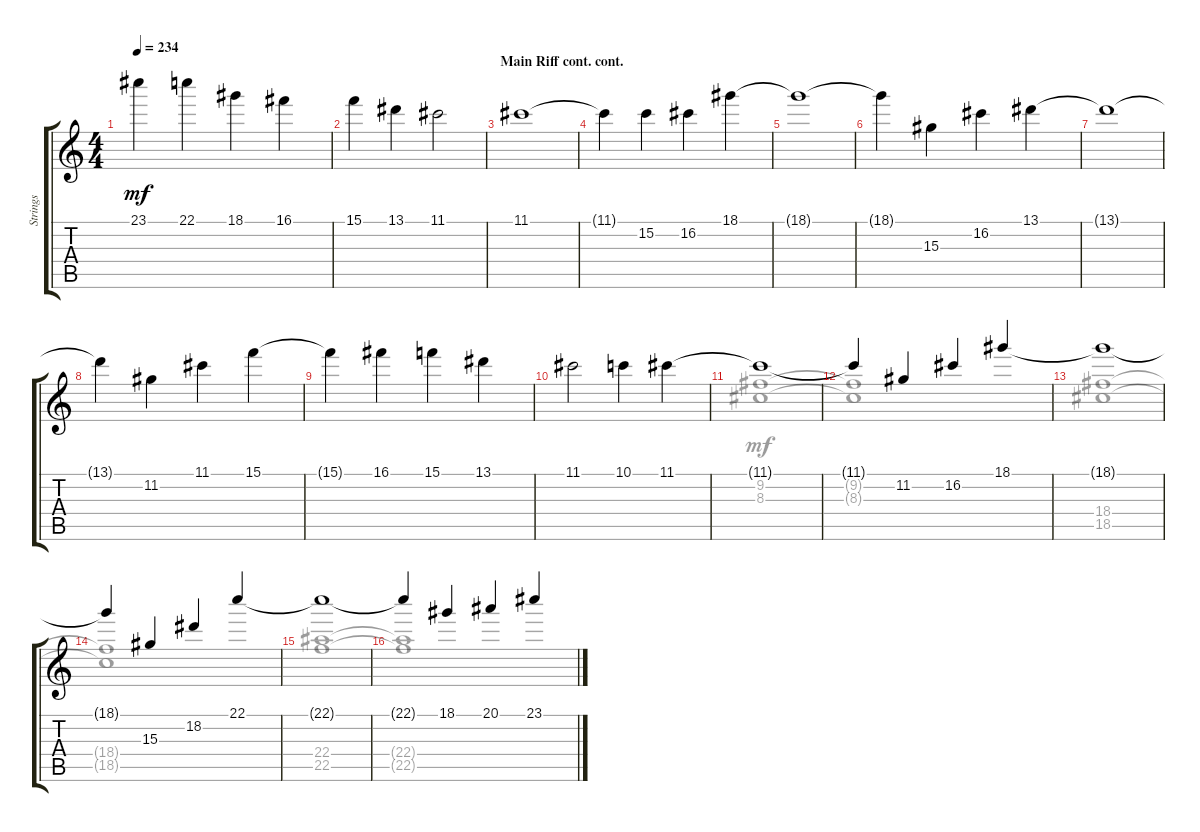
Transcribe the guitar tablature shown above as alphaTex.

\track ("Strings" "Strings") {instrument electricguitarclean}
\staff {score tabs}
\tuning (D4 A3 F3 C3 G2 C2) {hide}
\voice
\ts (4 4)
\tempo 234
\clef g2
\ks aminor
23.1{t}.4{dy mf} 22.1.4 18.1.4 16.1.4 |
15.1.4 13.1.4 11.1.2 |
\section ("" "Main Riff cont. cont.")
11.1.1 |
11.1{t}.4 15.2.4 16.2.4 18.1.4 |
18.1{t}.1 |
18.1{t}.4 15.3.4 16.2.4 13.1.4 |
13.1{t}.1 |
13.1{t}.4 11.2.4 11.1.4 15.1.4 |
15.1{t}.4 16.1.4 15.1.4 13.1.4 |
11.1.2 10.1.4 11.1.4 |
11.1{t}.1 |
11.1{t}.4 11.2.4 16.2.4 18.1.4 |
18.1{t}.1 |
18.1{t}.4 15.3.4 18.2.4 22.1.4 |
22.1{t}.1 |
22.1{t}.4 18.1.4 20.1.4 23.1.4
\voice
\clef g2
\ottava regular
\simile none
\ks aminor
|
|
|
|
|
|
|
|
|
|
(9.2 8.3).1 |
(9.2{t} 8.3{t}).1 |
(18.4 18.5).1 |
(18.4{t} 18.5{t}).1 |
(22.4 22.5).1 |
(22.4{t} 22.5{t}).1
